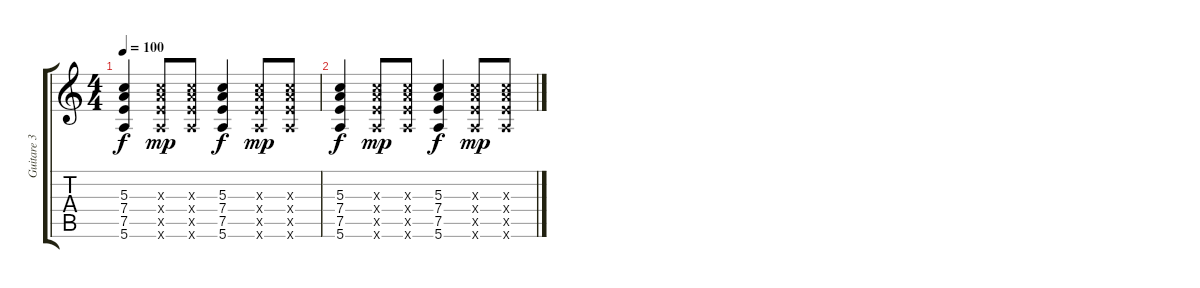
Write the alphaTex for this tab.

\track ("Guitare 3" "Guitare 3") {instrument distortionguitar}
\staff {score tabs}
\tuning (E4 B3 G3 D3 A2 E2) {hide}
\ts (4 4)
\tempo 100
\clef g2
\ks c
(5.3 7.4 7.5 5.6).4{dy f} (5.3{x} 7.4{x} 7.5{x} 5.6{x}).8{dy mp} (5.3{x} 7.4{x} 7.5{x} 5.6{x}).8 (5.3 7.4 7.5 5.6).4{dy f} (5.3{x} 7.4{x} 7.5{x} 5.6{x}).8{dy mp} (5.3{x} 7.4{x} 7.5{x} 5.6{x}).8 |
(5.3 7.4 7.5 5.6).4{dy f} (5.3{x} 7.4{x} 7.5{x} 5.6{x}).8{dy mp} (5.3{x} 7.4{x} 7.5{x} 5.6{x}).8 (5.3 7.4 7.5 5.6).4{dy f} (5.3{x} 7.4{x} 7.5{x} 5.6{x}).8{dy mp} (5.3{x} 7.4{x} 7.5{x} 5.6{x}).8
